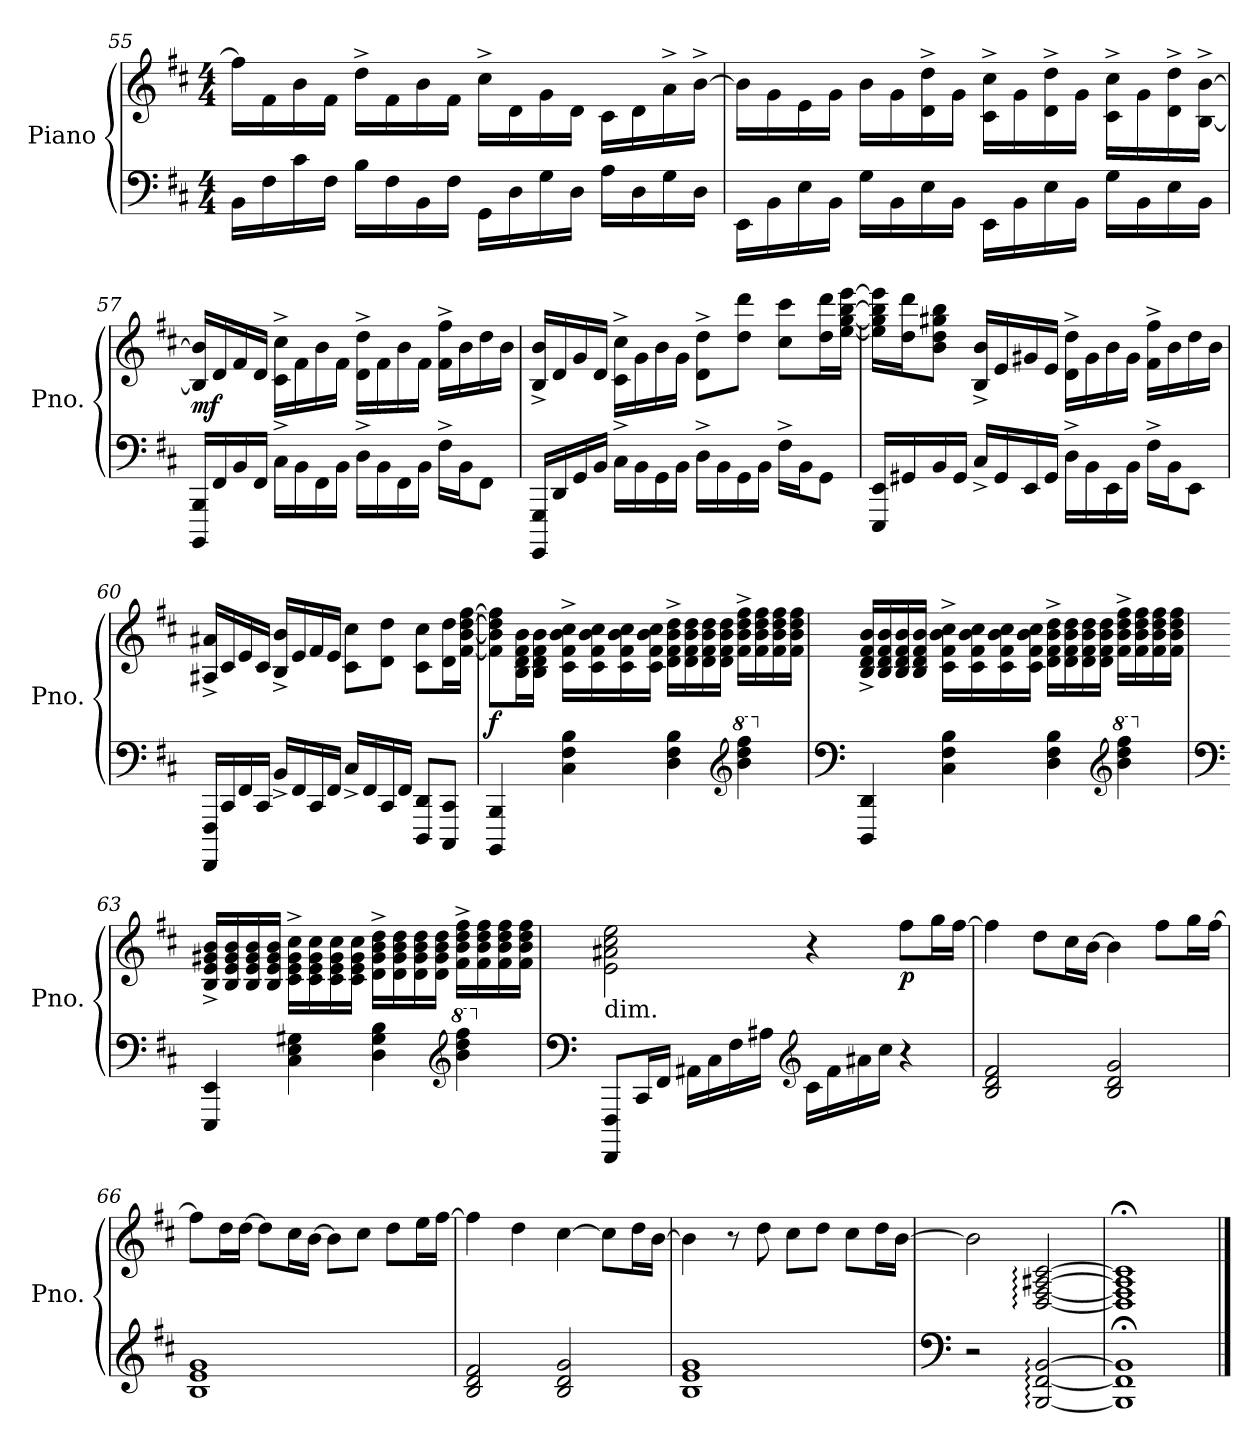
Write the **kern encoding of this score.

**kern	**kern	**dynam
*part1	*part1	*part1
*staff2	*staff1	*staff1/2
*I"Piano	*	*
*I'Pno.	*	*
!!LO:LB:g=z
*clefF4	*clefG2	*
*k[f#c#]	*k[f#c#]	*
*M4/4	*M4/4	*
=55	=55	=55
16BB\LL	16ff#\LL]	.
16F#\	16f#\	.
16c#\	16b\	.
16F#\JJ	16f#\JJ	.
16B\LL	16dd^\LL	.
16F#\	16f#\	.
16BB\	16b\	.
16F#\JJ	16f#\JJ	.
16GG\LL	16cc#^\LL	.
16D\	16d\	.
16G\	16g\	.
16D\JJ	16d\JJ	.
16A\LL	16c#\LL	.
16D\	16d\	.
16G\	16a^\	.
16D\JJ	[16b^\JJ	.
=56	=56	=56
16EE\LL	16b\LL]	.
16BB\	16g\	.
16E\	16e\	.
16BB\JJ	16g\JJ	.
16G\LL	16b\LL	.
16BB\	16g\	.
16E\	16d\^ 16dd\^	.
16BB\JJ	16g\JJ	.
16EE\LL	16c#\^ 16cc#\^LL	.
16BB\	16g\	.
16E\	16d\^ 16dd\^	.
16BB\JJ	16g\JJ	.
16G\LL	16c#\^ 16cc#\^LL	.
16BB\	16g\	.
16E\	16d\^ 16dd\^	.
16BB\JJ	[16B\^ [16b\^JJ	.
!!LO:LB:g=z
=57	=57	=57
!	!	!LO:DY:b
16BBBB/ 16BBB/LL	16B/] 16b/]LL	mf
16FF#/	16d/	.
16BB/	16f#/	.
16FF#</JJ	16d/JJ	.
16C#^\LL	16c#\^ 16cc#\^LL	.
16BB\	16f#\	.
16FF#\	16b\	.
16BB\JJ	16f#\JJ	.
16D^\LL	16d\^ 16dd\^LL	.
16BB\	16f#\	.
16FF#\	16b\	.
16BB\JJ	16f#\JJ	.
16F#^\LL	16f#\^ 16ff#\^LL	.
16BB\J	16b\	.
8FF#\J	16dd\	.
.	16b\JJ	.
=58	=58	=58
16GGGG/ 16GGG/LL	16B/^ 16b/^LL	.
16DD/	16d/	.
16GG/	16g/	.
16BB/JJ	16d/JJ	.
16C#^\LL	16c#\^ 16cc#\^LL	.
16BB\	16g\	.
16GG\	16b\	.
16BB\JJ	16g\JJ	.
16D^\LL	8d\^ 8dd\^L	.
16BB\	.	.
16GG\	8dd\ 8ddd\J	.
16BB\JJ	.	.
16F#^\LL	8cc#\ 8ccc#\L	.
16BB\J	.	.
8GG\J	16dd\ 16ddd\L	.
.	[16ee\ [16gg\ [16bb\ [16eee\JJ	.
!!LO:PB:g=z
=59	=59	=59
16EEE/ 16EE/LL	16ee\] 16gg\] 16bb\] 16eee\]LL	.
16GG#X/	16dd\ 16ddd\J	.
16BB/	8b\ 8dd\ 8gg#X\ 8bb\J	.
16GG#/JJ	.	.
16C#^/LL	16B/^ 16b/^LL	.
16GG#/	16e/	.
16EE/	16g#X/	.
16GG#/JJ	16e/JJ	.
16D^\LL	16d\^ 16dd\^LL	.
16BB\	16g#\	.
16EE\	16b\	.
16BB\JJ	16g#\JJ	.
16F#^\LL	16f#\^ 16ff#\^LL	.
16BB\J	16b\	.
8EE\J	16dd\	.
.	16b\JJ	.
=60	=60	=60
16FFFF#/ 16FFF#/LL	16A#X/^ 16a#X/^LL	.
16CC#/	16c#/	.
16FF#/	16e/	.
16CC#</JJ	16c#/JJ	.
16BB^/LL	16B/^ 16b/^LL	.
16FF#/	16e/	.
16CC#/	16f#/	.
16FF#/JJ	16e/JJ	.
16C#^/LL	8c#\ 8cc#\L	.
16FF#/	.	.
16CC#/	8d\ 8dd\J	.
16FF#/JJ	.	.
8DDD/ 8DD/L	8c#\ 8cc#\L	.
8CCC#/ 8CC#/J	16d\ 16dd\L	.
.	[16f#\ [16b\ [16dd\ [16ff#\JJ	.
!!LO:LB:g=z
=61	=61	=61
!	!	!LO:DY:b
4BBBB/ 4BBB/	8f#\] 8b\] 8dd\] 8ff#\]L	f
.	16B\ 16d\ 16f#\ 16b\L	.
.	16B\ 16d\ 16f#\ 16b\JJ	.
4C#\< 4F#\< 4B\<	16c#\^ 16f#\^ 16b\^ 16cc#\^LL	.
.	16c#\ 16f#\ 16b\ 16cc#\	.
.	16c#\ 16f#\ 16b\ 16cc#\	.
.	16c#\ 16f#\ 16b\ 16cc#\JJ	.
4D\<< 4F#\<< 4B\<<	16d\^ 16f#\^ 16b\^ 16dd\^LL	.
.	16d\ 16f#\ 16b\ 16dd\	.
.	16d\ 16f#\ 16b\ 16dd\	.
.	16d\ 16f#\ 16b\ 16dd\JJ	.
*clefG2	*	*
*8va	*	*
4bb\<< 4ddd\<< 4fff#\<<	16f#\^ 16b\^ 16dd\^ 16ff#\^LL	.
.	16f#\ 16b\ 16dd\ 16ff#\	.
.	16f#\ 16b\ 16dd\ 16ff#\	.
.	16f#\ 16b\ 16dd\ 16ff#\JJ	.
=62	=62	=62
*clefF4	*	*
*X8va	*	*
4DDD/ 4DD/	16B/^ 16d/^ 16f#/^ 16b/^LL	.
.	16B/ 16d/ 16f#/ 16b/	.
.	16B/ 16d/ 16f#/ 16b/	.
.	16B/ 16d/ 16f#/ 16b/JJ	.
4C#\ 4F#\ 4B\	16c#\^ 16f#\^ 16b\^ 16cc#\^LL	.
.	16c#\ 16f#\ 16b\ 16cc#\	.
.	16c#\ 16f#\ 16b\ 16cc#\	.
.	16c#\ 16f#\ 16b\ 16cc#\JJ	.
4D\ 4F#\ 4B\	16d\^ 16f#\^ 16b\^ 16dd\^LL	.
.	16d\ 16f#\ 16b\ 16dd\	.
.	16d\ 16f#\ 16b\ 16dd\	.
.	16d\ 16f#\ 16b\ 16dd\JJ	.
*clefG2	*	*
*8va	*	*
4bb\ 4ddd\ 4fff#\	16f#\^ 16b\^ 16dd\^ 16ff#\^LL	.
.	16f#\ 16b\ 16dd\ 16ff#\	.
.	16f#\ 16b\ 16dd\ 16ff#\	.
.	16f#\ 16b\ 16dd\ 16ff#\JJ	.
!!LO:LB:g=z
=63	=63	=63
*clefF4	*	*
*X8va	*	*
4EEE/ 4EE/	16B/^ 16e/^ 16g#X/^ 16b/^LL	.
.	16B/ 16e/ 16g#/ 16b/	.
.	16B/ 16e/ 16g#/ 16b/	.
.	16B/ 16e/ 16g#/ 16b/JJ	.
4C#\<< 4E\<< 4G#X\<<	16c#\^ 16e\^ 16g#\^ 16cc#\^LL	.
.	16c#\ 16e\ 16g#\ 16cc#\	.
.	16c#\ 16e\ 16g#\ 16cc#\	.
.	16c#\ 16e\ 16g#\ 16cc#\JJ	.
4D\ 4G#\ 4B\	16d\^ 16g#\^ 16b\^ 16dd\^LL	.
.	16d\ 16g#\ 16b\ 16dd\	.
.	16d\ 16g#\ 16b\ 16dd\	.
.	16d\ 16g#\ 16b\ 16dd\JJ	.
*clefG2	*	*
*8va	*	*
4bb\ 4ddd\ 4fff#\	16f#\^ 16b\^ 16dd\^ 16ff#\^LL	.
.	16f#\ 16b\ 16dd\ 16ff#\	.
.	16f#\ 16b\ 16dd\ 16ff#\	.
.	16f#\ 16b\ 16dd\ 16ff#\JJ	.
=64	=64	=64
*clefF4	*	*
*X8va	*	*
!	!LO:TX:b:t=dim.	!
8FFFF#/ 8FFF#/L	2e\ 2a#X\ 2cc#\ 2ee\	.
16CC#/L	.	.
16FF#/JJ	.	.
16AA#X\LL	.	.
16C#\	.	.
16F#\	.	.
16A#X\JJ	.	.
*clefG2	*	*
16c#\LL	4r	.
16f#\	.	.
16a#X\	.	.
16cc#\JJ	.	.
!	!	!LO:DY:b
4r	8ff#\L	p
.	16gg\L	.
.	[16ff#\JJ	.
!!LO:LB:g=z
=65	=65	=65
2B/ 2d/ 2f#/	4ff#\]	.
.	8dd\L	.
.	16cc#\L	.
.	[16b\JJ	.
2B/ 2d/ 2g/	4b\]	.
.	8ff#\L	.
.	16gg\L	.
.	[16ff#\JJ	.
=66	=66	=66
1B 1e 1g	8ff#\L]	.
.	16dd\L	.
.	[16dd\JJ	.
.	8dd\L]	.
.	16cc#\L	.
.	[16b\JJ	.
.	8b\L]	.
.	8cc#\J	.
.	8dd\L	.
.	16ee\L	.
.	[16ff#\JJ	.
=67	=67	=67
2B/ 2d/ 2f#/	4ff#\]	.
.	4dd\	.
2B/ 2d/ 2g/	[4cc#\	.
.	8cc#\L]	.
.	16dd\L	.
.	[16b\JJ	.
!!LO:LB:g=z
=68	=68	=68
1B 1e 1g	4b\]	.
.	8r	.
.	8dd\	.
.	8cc#\L	.
.	8dd\J	.
.	8cc#\L	.
.	16dd\L	.
.	[16b\JJ	.
=69	=69	=69
*clefF4	*	*
2r	2b\]	.
[2BBB/: [2FF#/: [2BB/:	[2D/: [2F#/: [2A#X/: [2c#/:	.
=70	=70	=70
1BBB];< 1FF#];< 1BB];<	1D];< 1F#];< 1A#];< 1c#];<	.
==	==	==
*-	*-	*-
